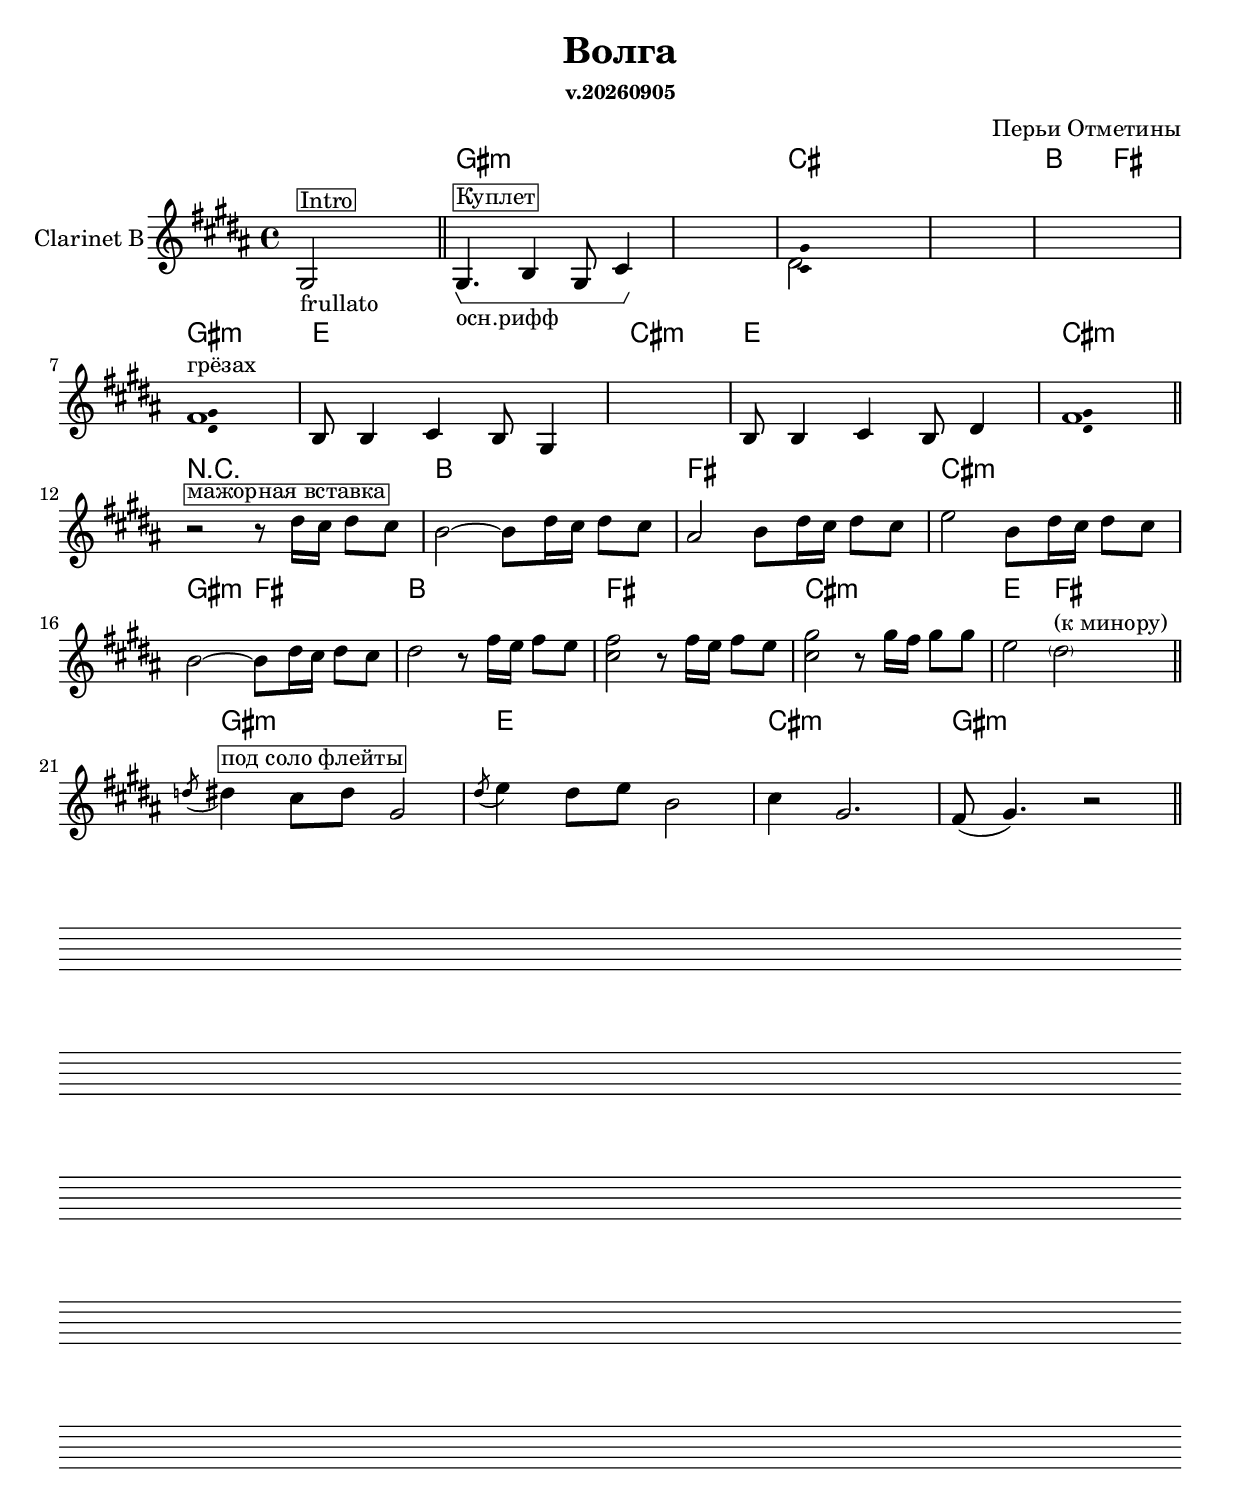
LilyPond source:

 \version "2.12.2"
date = #(strftime "v.%Y%m%d" (localtime (current-time)))

 % Модуль для записи "свободных" партий

harmMel = % гармония с мелодией
#(define-music-function
     (parser location hrm mel)
     (ly:music? ly:music?)
   #{
                <<{ 
                        \once \override NoteHead #'duration-log = #4
                        \once \override NoteHead #'font-size = #-3
                        $hrm 
                }\\{ $mel }>>
   #})

 
 \header{
   title="Волга"
   composer="Перьи Отметины"
  subsubtitle = \date
 }
\paper {
  #(set-paper-size "a4")
  bottom-margin = 20\mm
}
 
 \layout {
  \context {
    \Voice
    \consists "Horizontal_bracket_engraver"
  }
}
 
 HarmI = \chordmode{gis1:m | e | cis:m | gis:m |}
 ClarinetI = \relative c''{
   \acciaccatura d8 dis4^\markup{\box"под соло флейты"} cis8 dis gis,2 |
   \acciaccatura dis'8 e4 dis8 e b2 | cis4 gis2. | fis8 (gis4.) r2 \bar "||"
 }
 
 HarmII = \chordmode{r1 | 
   b1 | fis | cis:m | gis2:m fis |
   b1 | fis | cis:m | e2 fis |  
 }
 Trl = \relative c''{dis16 cis dis8 cis}
 TrlII = \relative c''{fis16 e fis8 e}
 ClarinetII = \relative c''{
   r2^\markup{\box "мажорная вставка"} r8 \Trl| b2~b8 \Trl | ais2 b8 \Trl | e2 b8 \Trl| b2~b8 \Trl|
   dis2 r8 \TrlII |<cis fis>2 r8 \TrlII |<cis gis'>2 r8 gis'16 fis gis8 gis | 
   \textLengthOn
   e2 \parenthesize dis^"(к минору)" 
   \textLengthOff

   \bar "||"
 }
 
 HarmVerse = \chordmode{
   gis1:m | gis:m | cis | cis |
   b2 fis | gis1:m | e1 | cis:m | e | cis:m |
 }
 
 ClarinetVerse = \relative c'{
   gis4.^\markup{\box"Куплет"}_"осн.рифф"\startGroup b4 gis8 cis4 \stopGroup |
    s1 |
    \harmMel <cis gis'>1 {dis2 s2}
    |s1 |
    s1 |\harmMel <gis dis>1 {fis1^"грёзах"} |
    b,8 b4 cis b8 gis4 | s1 |
    b8 b4 cis b8 dis4 | \harmMel <gis dis>1 fis1 \bar "||"
 }
 
 HarmIntro = \chordmode{s1}
 ClarinetIntro = {gis2^\markup{\box"Intro"}_"frullato" s2 \bar "||"}
 
 
 <<
   \new ChordNames{
     \set chordChanges = ##t
     \HarmIntro
     \HarmVerse
     \HarmII |
     \HarmI 
   }
   \new Staff{
     \clef treble \time 4/4 \key gis \minor
     \set Staff.instrumentName = "Clarinet B"
     \ClarinetIntro
     \ClarinetVerse \break
     \ClarinetII \break
     \ClarinetI \break
   }
 >>
 
 
\score {
  {
    \repeat unfold 5 { s1 \break }
  }
  \layout {
    indent = 0\in
    \context {
      \Staff
      \remove "Time_signature_engraver"
      \remove "Clef_engraver"
      \remove "Bar_engraver"
    }
    \context {
      \Score
      \remove "Bar_number_engraver"
    }
  }
}